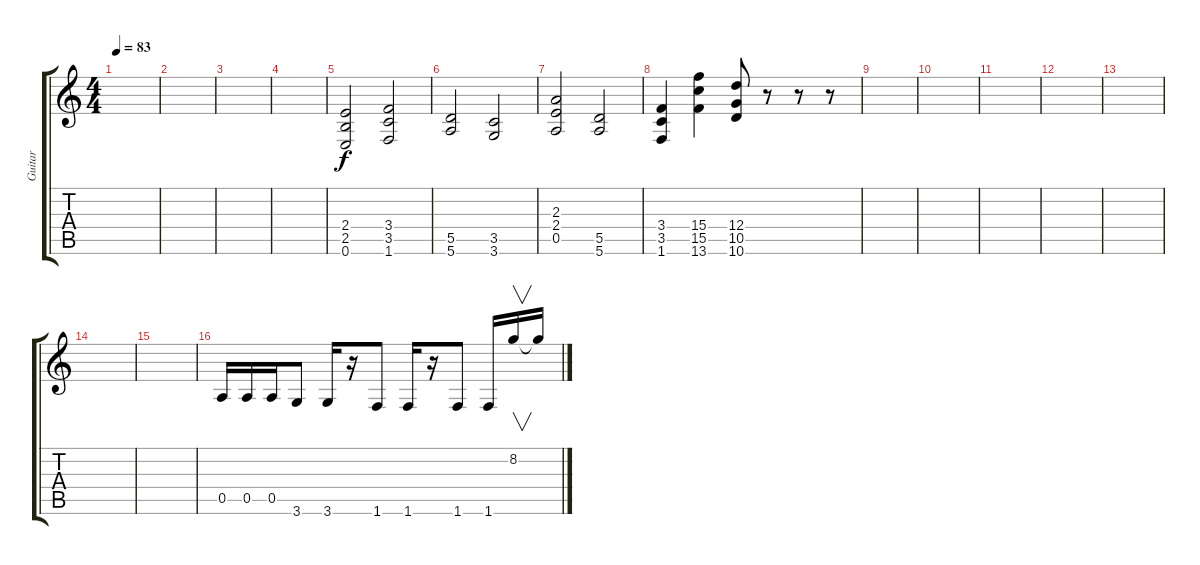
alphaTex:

\track ("Guitar" "Guitar") {instrument overdrivenguitar}
\staff {score tabs}
\tuning (E4 B3 G3 D3 A2 E2) {hide}
\ts (4 4)
\tempo 83
\clef g2
\ks c
|
|
|
|
(2.4 2.5 0.6).2 (3.4 3.5 1.6).2 |
(5.5 5.6).2 (3.5 3.6).2 |
(2.3 2.4 0.5).2 (5.5 5.6).2 |
(3.4 3.5 1.6).4 (15.4 15.5 13.6).4 (12.4 10.5 10.6).8 r.8 r.8 r.8 |
|
|
|
|
|
|
|
0.5.16 0.5.16 0.5.16 3.6.8 3.6.16 r.16 1.6.8 1.6.16 r.16 1.6.8 1.6.16 8.2.16{v} 8.2{t}.16
